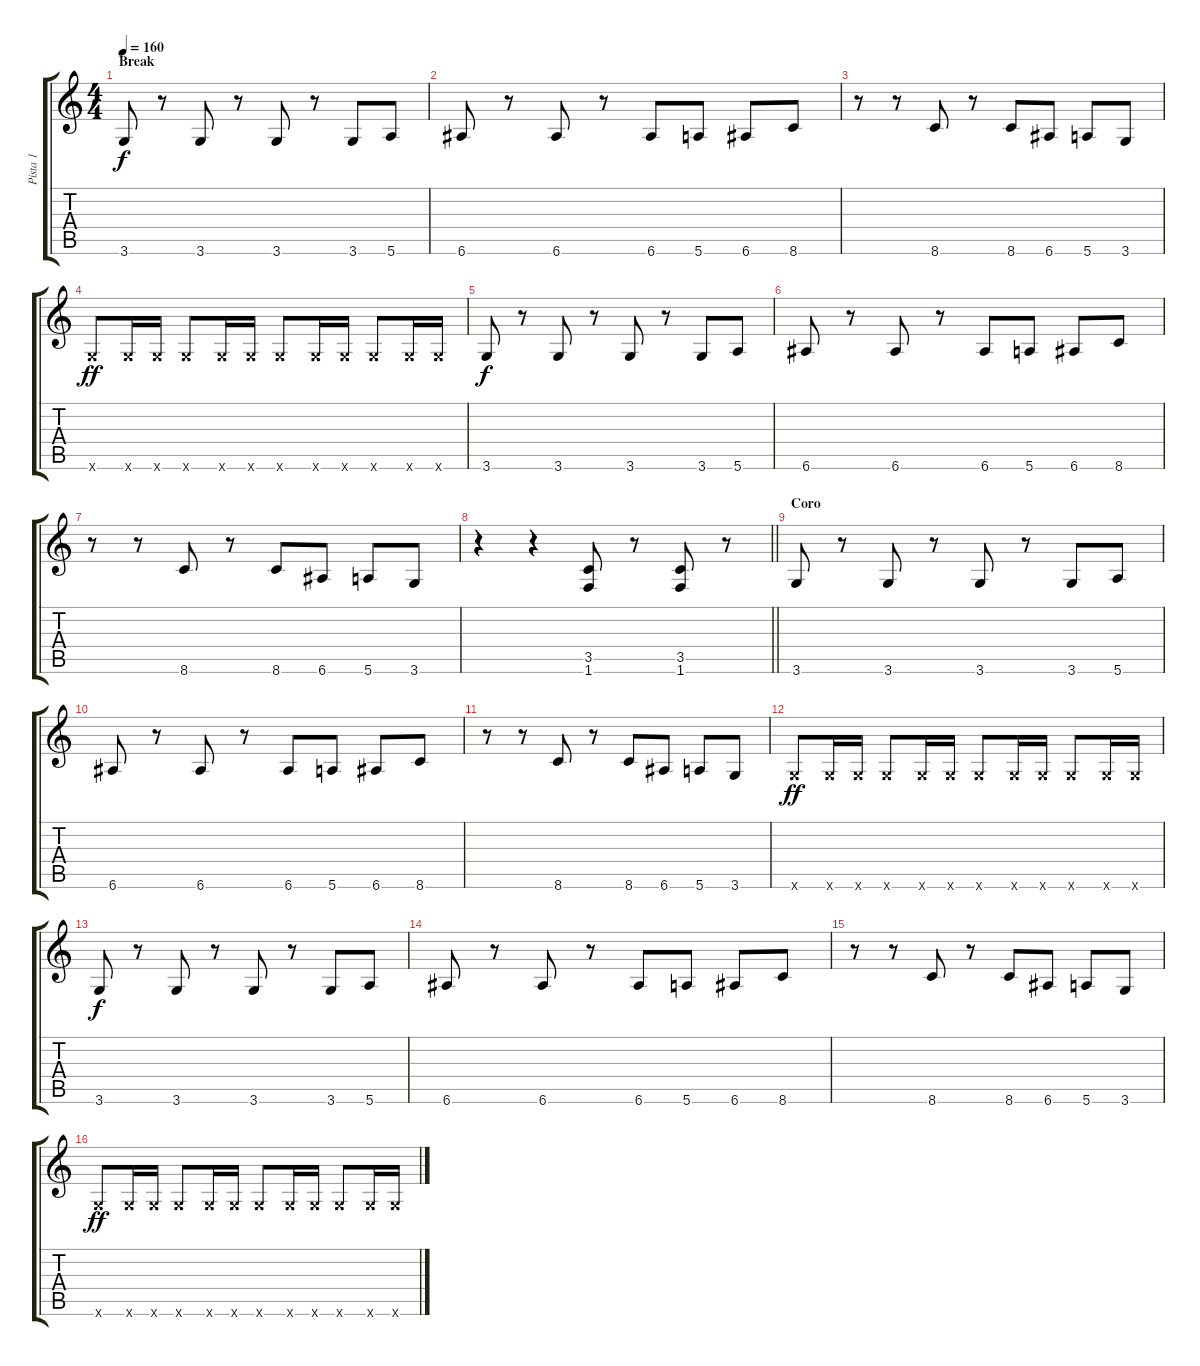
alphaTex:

\track ("Pista 1" "Pista 1") {instrument distortionguitar}
\staff {score tabs}
\tuning (E4 B3 G3 D3 A2 E2) {hide}
\ts (4 4)
\section ("" "Break")
\tempo 160
\clef g2
\ks c
3.6.8{dy f} r.8 3.6.8 r.8 3.6.8 r.8 3.6.8 5.6.8 |
6.6.8 r.8 6.6.8 r.8 6.6.8 5.6.8 6.6.8 8.6.8 |
r.8 r.8 8.6.8 r.8 8.6.8 6.6.8 5.6.8 3.6.8 |
3.6{x}.8{dy ff} 3.6{x}.16 3.6{x}.16 3.6{x}.8 3.6{x}.16 3.6{x}.16 3.6{x}.8 3.6{x}.16 3.6{x}.16 3.6{x}.8 3.6{x}.16 3.6{x}.16 |
3.6.8{dy f} r.8 3.6.8 r.8 3.6.8 r.8 3.6.8 5.6.8 |
6.6.8 r.8 6.6.8 r.8 6.6.8 5.6.8 6.6.8 8.6.8 |
r.8 r.8 8.6.8 r.8 8.6.8 6.6.8 5.6.8 3.6.8 |
\barLineRight lightlight
r.4 r.4 (3.5 1.6).8 r.8 (3.5 1.6).8 r.8 |
\section ("" "Coro")
3.6.8 r.8 3.6.8 r.8 3.6.8 r.8 3.6.8 5.6.8 |
6.6.8 r.8 6.6.8 r.8 6.6.8 5.6.8 6.6.8 8.6.8 |
r.8 r.8 8.6.8 r.8 8.6.8 6.6.8 5.6.8 3.6.8 |
3.6{x}.8{dy ff} 3.6{x}.16 3.6{x}.16 3.6{x}.8 3.6{x}.16 3.6{x}.16 3.6{x}.8 3.6{x}.16 3.6{x}.16 3.6{x}.8 3.6{x}.16 3.6{x}.16 |
3.6.8{dy f} r.8 3.6.8 r.8 3.6.8 r.8 3.6.8 5.6.8 |
6.6.8 r.8 6.6.8 r.8 6.6.8 5.6.8 6.6.8 8.6.8 |
r.8 r.8 8.6.8 r.8 8.6.8 6.6.8 5.6.8 3.6.8 |
3.6{x}.8{dy ff} 3.6{x}.16 3.6{x}.16 3.6{x}.8 3.6{x}.16 3.6{x}.16 3.6{x}.8 3.6{x}.16 3.6{x}.16 3.6{x}.8 3.6{x}.16 3.6{x}.16
